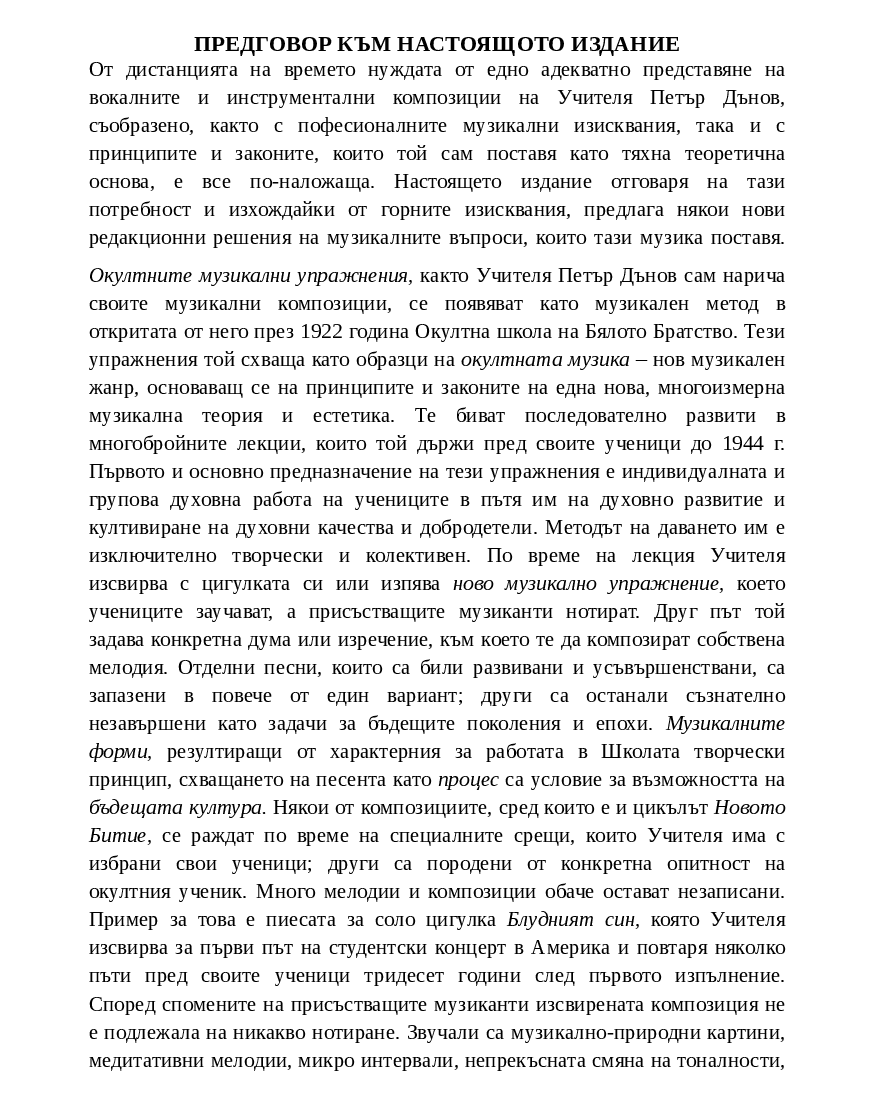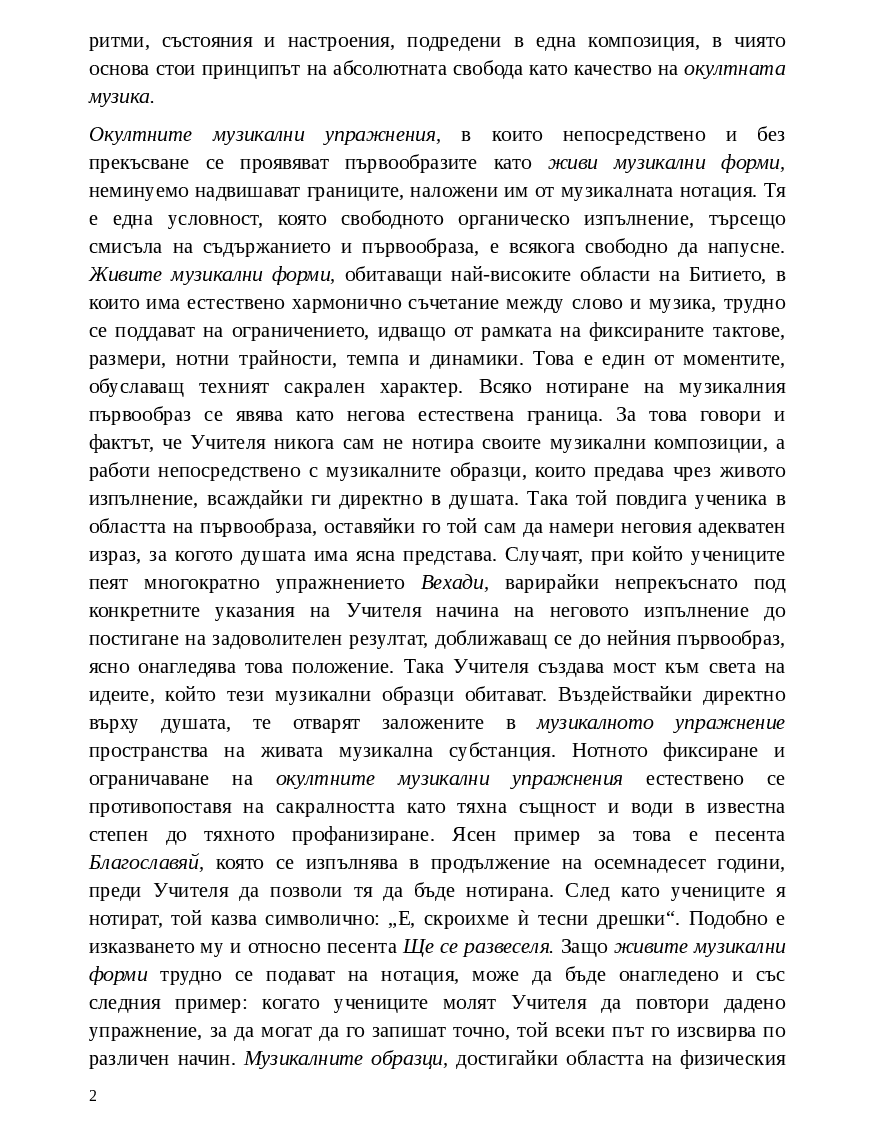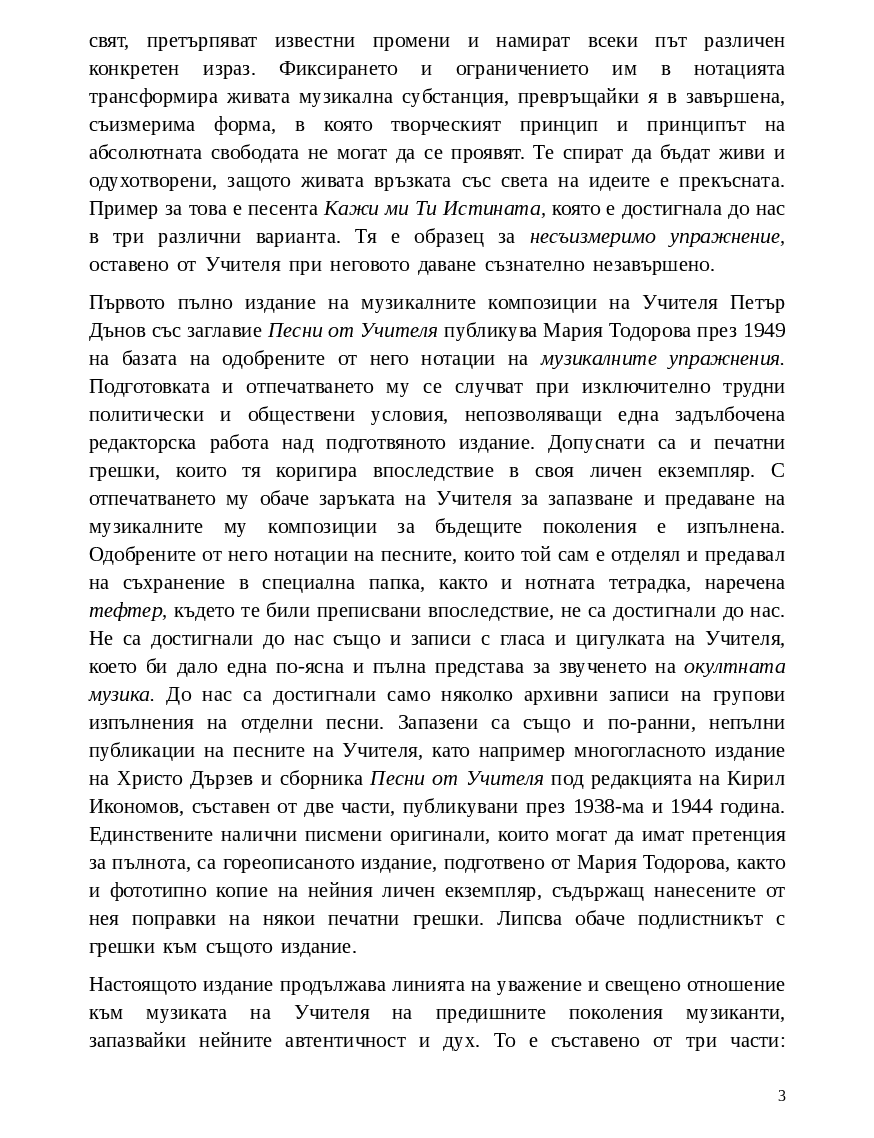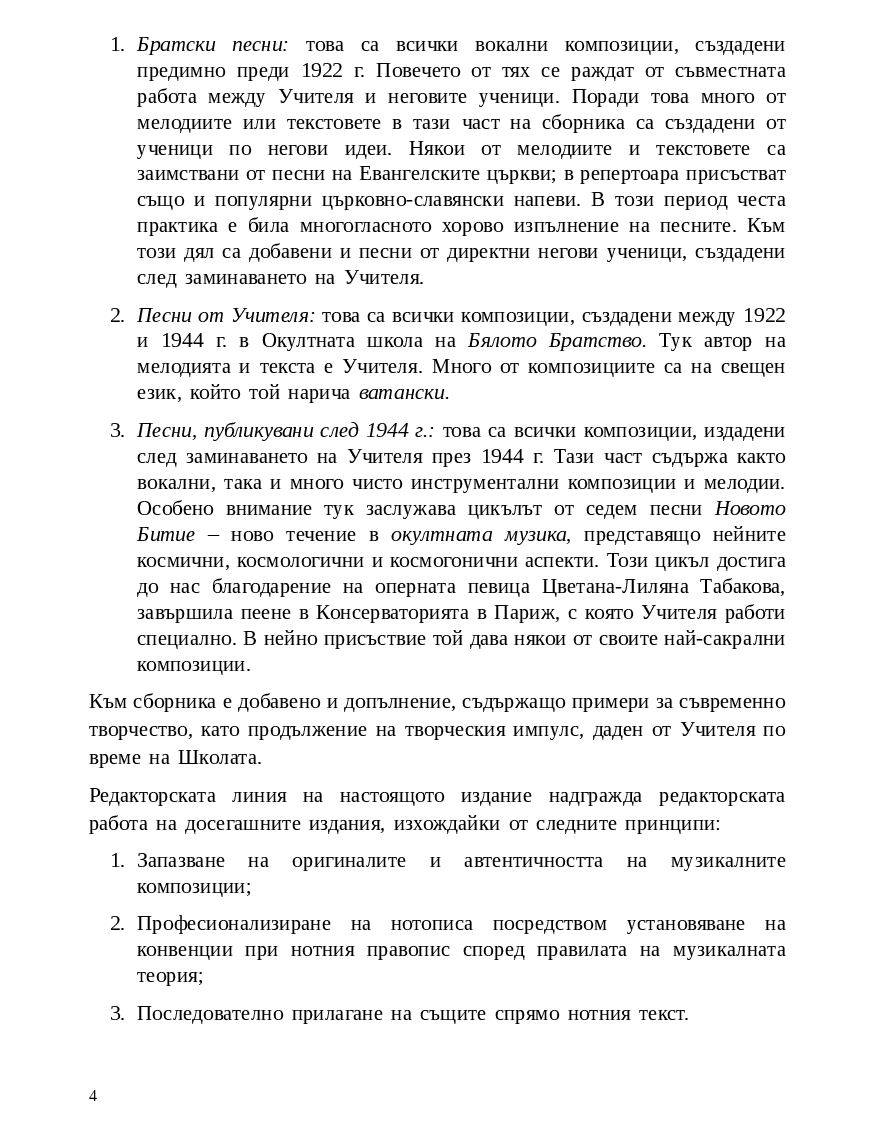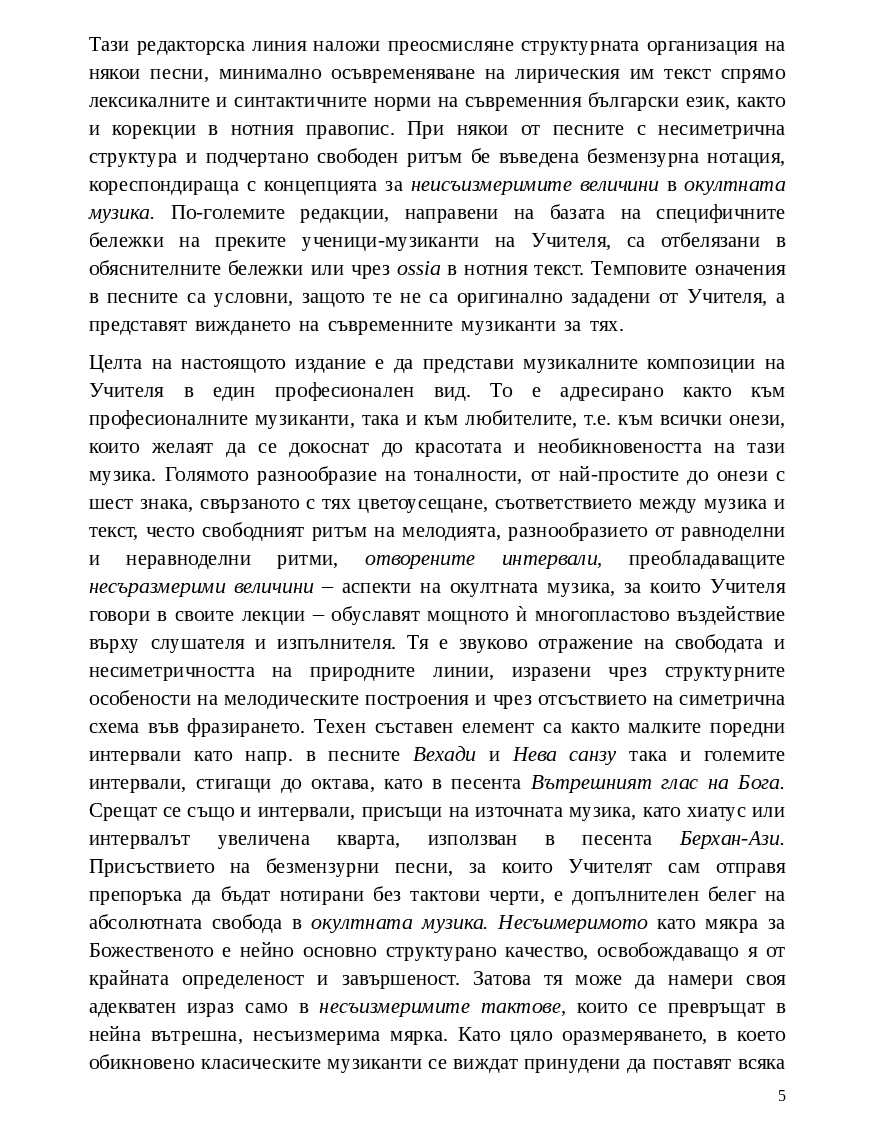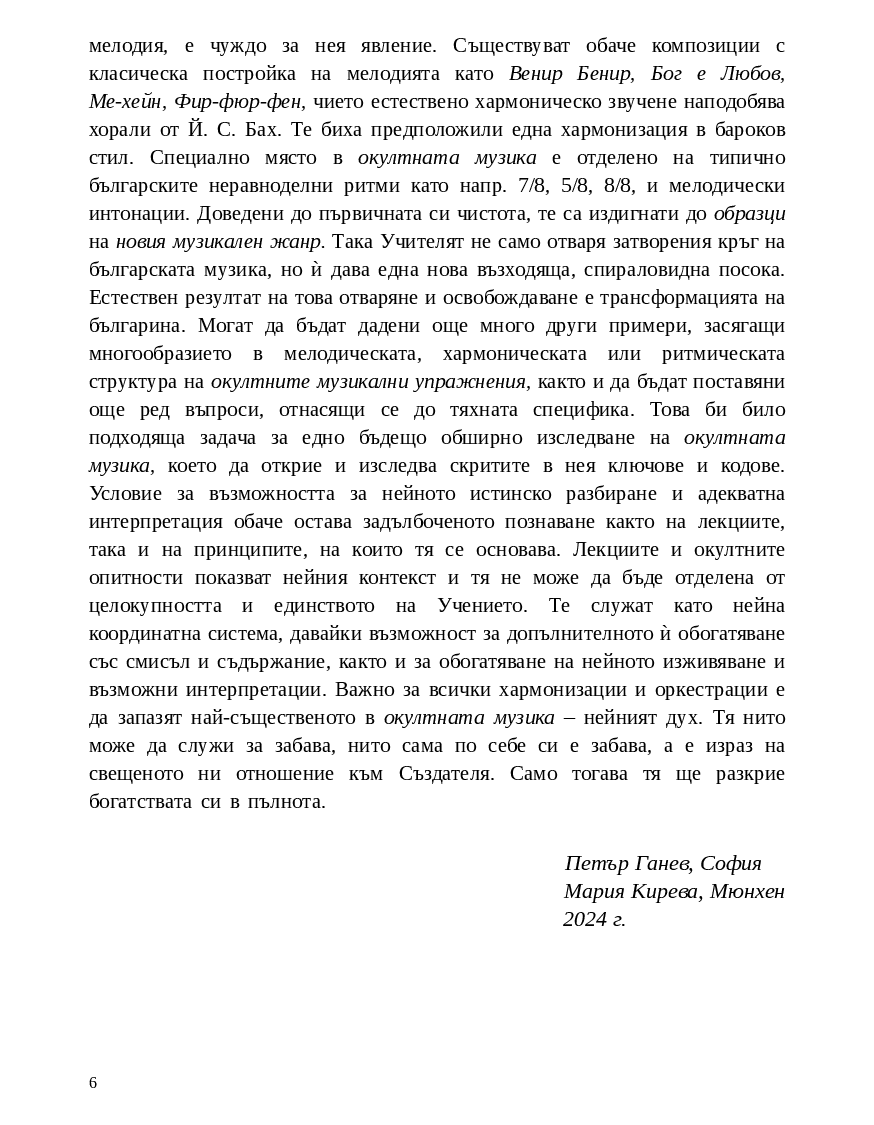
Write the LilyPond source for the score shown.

\version "2.24.2"

% include paper part and global functions
\include "include/globals.ily"

\bookpart {
  \paper {
    print-all-headers = ##f
    print-page-number = ##t
    print-first-page-number = ##f

    % put page numbers on the bottom
    oddHeaderMarkup = \markup ""
    evenHeaderMarkup = \markup ""
    oddFooterMarkup = \markup
    \fill-line {
      ""
      \if \should-print-page-number \fromproperty #'page:page-number-string
    }
    evenFooterMarkup = \markup
    \fill-line {
      \if \should-print-page-number \fromproperty #'page:page-number-string
      ""
    }

    left-margin = 1.5\cm
    right-margin = 1.5\cm
    top-margin = 1.6\cm
    bottom-margin = 1.2\cm
    ragged-bottom = ##t % do not spread the staves to fill the whole vertical space


  }

  \tocItem \markup "Предговор към настоящото издание"
  \markup \fontsize  #+3 { \fill-line \bold {"ПРЕДГОВОР КЪМ НАСТОЯЩОТО ИЗДАНИЕ"} }



  \markup \fontsize #+2.5 {
    \vspace #0.5  \override #'(baseline-skip . 2.7)


    \justify {

      От дистанцията на времето нуждата от едно адекватно представяне на вокалните и инструментални композиции на Учителя Петър Дънов, съобразено, както с пофесионалните музикални изисквания, така и с принципите и законите, които той сам поставя като тяхна теоретична основа, е все по-наложаща. Настоящето издание отговаря на тази потребност и изхождайки от горните изисквания, предлага някои нови редакционни решения на музикалните въпроси, които тази музика поставя.
      %Настоящият сборник съдържа вокални и инструментални композиции от Учителя Петър Константинов Дънов – Беинса Дуно (1864 – 1944) и от негови ученици. Изданието представлява четвърто преработено и допълнено издание на сборника \italic"Песни" \italic"от" \italic"Учителя," отпечатан през 1949 г. в София под редакцията на Мария Тодорова. За основа на настоящото издание послужи последното, трето издание на \italic"Песни" \italic"от" \italic"Учителя," от 2012 г.
    }
  }


  \markup \fontsize #+2.5 {
    \vspace #0.9  \override #'(baseline-skip . 2.7)
    \justify {
      \italic {Окултните} \italic {музикални} \italic {упражнения,} както Учителя Петър Дънов сам нарича своите музикални композиции, се появяват като музикален метод в откритата от него през 1922 година Окултна школа на Бялото Братство. Тези упражнения той схваща като образци на \italic {окултната} \italic {музика} – нов музикален жанр, основаващ се на принципите и законите на една нова, многоизмерна музикална теория и естетика. Те биват последователно развити в многобройните лекции, които той държи пред своите ученици до 1944 г. Първото и основно предназначение на тези упражнения е индивидуалната и групова духовна работа на учениците в пътя им на духовно развитие и култивиране на духовни качества и добродетели. Методът на даването им е изключително творчески и колективен. По време на лекция Учителя изсвирва с цигулката си или изпява \italic {ново} \italic {музикално} \italic {упражнение,} което учениците заучават, а присъстващите музиканти нотират. Друг път той задава конкретна дума или  изречение, към което те да композират собствена мелодия. Отделни песни, които са били развивани и усъвършенствани, са запазени в повече от един вариант; други са останали съзнателно незавършени като задачи за бъдещите поколения и епохи. \italic {Музикалните} \italic {форми,} резултиращи от характерния за работата в Школата творчески принцип, схващането на песента като \italic {процес} са условие за възможността на \italic {бъдещата} \italic {култура.} Някои от композициите, сред които е и цикълът \italic {Новото} \italic {Битие,} се раждат по време на специалните срещи, които Учителя има с избрани свои ученици; други са породени от конкретна опитност на окултния ученик. Много мелодии и композиции обаче остават незаписани.  Пример за това е пиесата за соло цигулка \italic {Блудният} \italic {син,} която Учителя изсвирва за първи път на студентски концерт в Америка и повтаря няколко пъти пред своите ученици тридесет години след първото изпълнение. Според спомените на присъстващите музиканти  изсвирената композиция не е подлежала на никакво нотиране. Звучали са музикално-природни картини, медитативни мелодии, микро интервали, непрекъсната смяна на тоналности,
    }
  }


  \markup \fontsize #+2.5 {
    \override #'(baseline-skip . 2.7)
    \justify {
      ритми, състояния и настроения, подредени в една композиция, в чиято основа стои принципът на абсолютната свобода като качество на \italic{окултната} \italic {музика.}
    }
  }


  \markup \fontsize #+2.5 {
    \vspace #0.9  \override #'(baseline-skip . 2.7)
    \justify {
      \italic{Окултните} \italic{музикални} \italic{упражнения,} в които непосредствено и без прекъсване се проявяват първообразите като \italic{живи} \italic{музикални} \italic{форми,} неминуемо надвишават границите, наложени им от музикалната нотация. Тя е една условност, която свободното органическо изпълнение, търсещо смисъла на съдържанието и първообраза, е всякога свободно да напусне.  \italic{Живите} \italic{музикални} \italic{форми,} обитаващи най-високите области на Битието, в които има естествено хармонично съчетание между слово и музика, трудно се поддават на ограничението, идващо от рамката на фиксираните тактове, размери, нотни трайности, темпа и динамики. Това е един от моментите, обуславащ техният сакрален характер. Всяко нотиране на музикалния първообраз се явява като негова естествена граница. За това говори и фактът, че Учителя никога сам не нотира своите музикални композиции, а работи непосредствено с  музикалните образци, които предава чрез живото изпълнение, всаждайки ги директно в душата. Така той  повдига ученика в областта на първообраза, оставяйки го той сам да намери неговия адекватен израз, за когото душата има ясна представа. Случаят, при който учениците пеят многократно упражнението \italic{Вехади,} варирайки непрекъснато под конкретните указания на Учителя начина на неговото изпълнение до постигане на задоволителен резултат, доближаващ се до нейния първообраз, ясно онагледява това положение. Така Учителя създава мост към света на идеите, който тези музикални образци обитават. Въздействайки директно върху душата, те отварят заложените в \italic{музикалното} \italic{упражнение} пространства на живата музикална субстанция. Нотното фиксиране и ограничаване на \italic{окултните} \italic{музикални} \italic{упражнения} естествено се противопоставя на сакралността като тяхна същност и води в известна степен до тяхното профанизиране. Ясен пример за това е песента \italic{Благославяй,} която се изпълнява в продължение на осемнадесет години, преди Учителя да позволи тя да бъде нотирана. След като учениците я нотират, той казва символично: „Е, скроихме ѝ тесни дрешки“. Подобно е изказването му и относно песента \italic{Ще} \italic{се }\italic{развеселя.} Защо \italic{живите} \italic{музикални} \italic{форми} трудно се подават на нотация, може да бъде онагледено и със следния пример: когато учениците молят Учителя да повтори дадено упражнение, за да могат да го запишат точно, той всеки път го изсвирва по различен начин. \italic{Музикалните} \italic{образци,} достигайки областта на физическия

    }
  }


  \markup \fontsize #+2.5 {
    \override #'(baseline-skip . 2.7)
    \justify {

      свят, претърпяват известни промени и намират всеки път различен конкретен израз. Фиксирането и ограничението им в нотацията трансформира живата музикална субстанция, превръщайки я в завършена, съизмерима форма, в която творческият принцип и принципът на абсолютната свободата не могат да се проявят. Те спират да бъдат живи и одухотворени, защото живата връзката със света на идеите е прекъсната. Пример за това е песента \italic{Кажи ми Ти Истината,} която е достигнала до нас в три различни варианта. Тя е образец за \italic{несъизмеримо упражнение,} оставено от Учителя при неговото даване съзнателно незавършено.
    }
  }
  \markup \fontsize #+2.5 {
    \vspace #0.9  \override #'(baseline-skip . 2.7)
    \justify {
      Първото пълно издание на музикалните композиции на Учителя Петър Дънов със заглавие \italic {Песни} \italic {от} \italic {Учителя} публикува Мария Тодорова през 1949 на базата на одобрените от него нотации на \italic {музикалните} \italic {упражнения.} Подготовката и отпечатването му се случват при изключително трудни политически и обществени условия, непозволяващи една задълбочена редакторска работа над подготвяното издание. Допуснати са и печатни грешки, които тя коригира впоследствие в своя личен екземпляр. С отпечатването му обаче заръката на Учителя за запазване и предаване на музикалните му композиции за бъдещите поколения е изпълнена. Одобрените от него нотации на песните, които той сам е отделял и предавал на съхранение в специална папка, както и нотната тетрадка, наречена \italic {тефтер,} където те били преписвани впоследствие, не са достигнали до нас. Не са достигнали до нас също и записи с гласа и цигулката на Учителя, което би дало една по-ясна и пълна представа за звученето на \italic {окултната} \italic {музика.} До нас са достигнали само няколко архивни записи на групови изпълнения на отделни песни. Запазени са също и по-ранни, непълни публикации на песните на Учителя, като например многогласното издание на Христо Дързев и сборника \italic {Песни} \italic {от} \italic {Учителя} под редакцията на Кирил Икономов, съставен от две части, публикувани през 1938-ма и 1944 година. Единствените налични писмени оригинали, които могат да имат претенция за пълнота, са гореописаното издание, подготвено от Мария Тодорова, както и фототипно копие на нейния личен екземпляр, съдържащ нанесените от нея поправки на някои печатни грешки. Липсва обаче подлистникът с грешки към същото издание.
    }
  }


  \markup \fontsize #+2.5 {
    \vspace #0.9  \override #'(baseline-skip . 2.7)
    \justify {
      Настоящото издание продължава линията на  уважение и свещено отношение към музиката на Учителя на предишните поколения музиканти, \justify-line {запазвайки нейните автентичност и дух. То е съставено от три части:}
    }
  }


  \markup \override #'(line-width . 62.5) \fontsize  #+2.5 {
    \override #'(baseline-skip . 2.5) \column {
      "    1."
    }
    \hspace #0.5
    \override #'(baseline-skip . 2.5) \column {
      \justify {
        \italic {Братски песни:  } това са всички вокални композиции, създадени предимно преди 1922 г. Повечето от тях се раждат от съвместната работа между Учителя и неговите ученици. Поради това много от мелодиите или текстовете в тази част на сборника са създадени от ученици по негови идеи. Някои от мелодиите и текстовете са заимствани от песни на Евангелските църкви; в репертоара присъстват също и популярни църковно-славянски напеви. В този период честа практика е била многогласното хорово изпълнение на песните. Към този дял са добавени и песни от директни негови ученици, създадени след заминаването на Учителя.
      }
    }
  }

  \markup \override #'(line-width . 62.5) \fontsize  #+2.5 {
    \vspace #0.9  \override #'(baseline-skip . 2.5) \column {
      "    2."
    }
    \hspace #0.5
    \override #'(baseline-skip . 2.5) \column {
      \justify {
        \italic { Песни от Учителя: } това са всички композиции, създадени между 1922 и 1944 г. в Окултната школа на \italic {Бялото}
        \italic {Братство.} Тук автор на мелодията и текста е Учителя. Много от композициите са на свещен език, който той
        нарича \italic {ватански.}
      }
    }
  }

  \markup \override #'(line-width . 62.5) \fontsize  #+2.5 {
    \vspace #0.9  \override #'(baseline-skip . 2.5) \column {
      "    3."
    }
    \hspace #0.5
    \override #'(baseline-skip . 2.5) \column {
      \justify {
        \italic {Песни, публикувани след 1944 г.:  } това са всички композиции, издадени след заминаването на Учителя през 1944 г.
        Тази част съдържа както вокални, така и много чисто инструментални композиции и мелодии. Особено внимание тук
        заслужава цикълът от седем песни \italic {Новото} \italic{Битие} – ново течение в \italic {окултната} \italic {музика,} представящо нейните космични, космологични и космогонични аспекти. Този цикъл достига до нас благодарение на оперната певица Цветана-Лиляна Табакова, завършила пеене в Консерваторията в Париж, с която Учителя работи специално. В нейно присъствие той дава някои от своите най-сакрални композиции.
      }
    }
  }
  \markup \fontsize #+2.5 {
    \vspace #0.9  \override #'(baseline-skip . 2.7)
    \justify {
      Към сборника е добавено и допълнение, съдържащо примери за съвременно творчество, като продължение на творческия импулс, даден от Учителя по време на Школата.
    }
  }
  \markup \fontsize #+2.5 {
    \vspace #0.9  \override #'(baseline-skip . 2.7)
    \justify {
      Редакторската линия на настоящото издание надгражда редакторската работа на досегашните издания, изхождайки
      от следните принципи:
    }
  }

  \markup \override #'(line-width . 62.5) \fontsize  #+2.5 {
    \vspace #0.9  \override #'(baseline-skip . 2.5) \column {
      "    1."
    }
    \hspace #0.5
    \override #'(baseline-skip . 2.5) \column {
      \justify {
        Запазване на оригиналите и автентичността на музикалните композиции;
      }
    }
  }

  \markup \override #'(line-width . 62.5) \fontsize  #+2.5 {
    \vspace #0.9  \override #'(baseline-skip . 2.5) \column {
      "    2."
    }
    \hspace #0.5
    \override #'(baseline-skip . 2.5) \column {
      \justify {
        Професионализиране на нотописа посредством установяване на конвенции при нотния правопис според правилата на музикалната теория;
      }
    }
  }


  \markup \override #'(line-width . 62.5) \fontsize  #+2.5 {
    \vspace #0.9 \override #'(baseline-skip . 2.5) \column {
      "    3."
    }
    \hspace #0.5
    \override #'(baseline-skip . 2.5) \column {
      \justify {
        Последователно прилагане на същите спрямо нотния текст.
      }
    }
  }



  \markup \fontsize #+2.5 {
    \override #'(baseline-skip . 2.7)
    \justify {
      Тази редакторска линия наложи преосмисляне структурната организация на някои песни, минимално осъвременяване на лирическия им текст спрямо лексикалните и синтактичните норми на съвременния български език, както и корекции в нотния правопис. При някои от песните с несиметрична структура и подчертано свободен ритъм бе въведена безмензурна нотация, кореспондираща с концепцията за \italic"неисъизмеримите" \italic"величини" в \italic"окултната" \italic"музика." По-големите редакции, направени на базата на специфичните бележки на преките ученици-музиканти на Учителя, са отбелязани в обяснителните бележки или чрез \italic {ossia} в нотния текст. Темповите означения в песните са условни, защото те не са оригинално зададени от Учителя, а представят виждането на съвременните музиканти за тях.
    }
  }

  \markup \fontsize #+2.5 {
    \vspace #0.9  \override #'(baseline-skip . 2.7)
    \justify {

      Целта на настоящото издание е да представи музикалните композиции на Учителя в един професионален вид. То е адресирано както към професионалните музиканти, така и към любителите, т.е. към всички онези, които желаят да се докоснат до красотата и необикновеността на тази музика. Голямото разнообразие на тоналности, от най-простите до онези с шест знака, свързаното с тях цветоусещане, съответствието между музика и текст, често свободният ритъм на мелодията, разнообразието от равноделни и неравноделни ритми, \italic {отворените} \italic {интервали,} преобладаващите \italic {несъразмерими} \italic {величини} – аспекти на окултната музика, за които Учителя говори в своите лекции – обуславят мощното ѝ многопластово въздействие върху слушателя и изпълнителя. Тя е звуково отражение на свободата и несиметричността на природните линии, изразени чрез структурните особености на мелодическите построения и чрез отсъствието на симетрична схема във фразирането. Техен съставен елемент са както малките поредни интервали като напр. в песните \italic {Вехади} и \italic {Нева санзу} така и големите интервали, стигащи до октава, като в песента \italic {Вътрешният глас на Бога.} Срещат се също и интервали, присъщи на източната музика, като хиатус или интервалът увеличена кварта, използван в песента \italic {Берхан-Ази.} Присъствието на безмензурни песни, за които Учителят сам отправя препоръка да бъдат нотирани без тактови черти, е допълнителен белег на абсолютната свобода в \italic {окултната} \italic {музика.} \italic {Несъимеримото} като мякра за Божественото е нейнo основно структурано качество, освобождаващо я от крайната определеност и завършеност. Затова тя може да намери своя адекватен израз само в \italic {несъизмеримите} \italic {тактове,} които се превръщат в нейна вътрешна, несъизмерима мярка. Като цяло оразмеряването, в което обикновено класическите музиканти се виждат принудени да поставят всяка
    }
  }

  \markup \fontsize #+2.5 {
    \vspace #0.9  \override #'(baseline-skip . 2.7)
    \justify {
      мелодия, е чуждо за нея явление. Съществуват обаче композиции с класическа постройка на мелодията като \italic {Венир Бенир,} \italic {Бог е Любов,} \italic {Ме-хейн,} \italic {Фир-фюр-фен,} чието естествено  хармоническо звучене наподобява хорали от Й. С. Бах. Те биха предположили една хармонизация в бароков стил. Специално място в \italic {окултната} \italic {музика} е отделено на типично българските неравноделни ритми като напр. 7/8, 5/8, 8/8, и мелодически интонации. Доведени до първичната си чистота, те са издигнати до \italic {образци} на \italic {новия} \italic {музикален} \italic {жанр.} Така Учителят не само отваря затворения кръг на българската музика, но ѝ дава една нова възходяща, спираловидна посока. Естествен резултат на това отваряне и освобождаване е трансформацията на българина. Могат да бъдат дадени още много други примери, засягащи многообразието в мелодическата, хармоническата или ритмическата структура на \italic {окултните} \italic {музикални} \italic {упражнения,} както и да бъдат поставяни още ред въпроси, отнасящи се до тяхната специфика. Това би било подходяща задача за едно бъдещо обширно изследване на \italic {окултната} \italic {музика,} което да открие и изследва скритите в нея ключове и кодове. Условие за възможността за нейното истинско разбиране и адекватна интерпретация обаче остава задълбоченото познаване както на лекциите, така и на принципите, на които тя се основава. Лекциите и окултните опитности показват нейния контекст и тя не може да бъде отделена от целокупността и единството на Учението. Те служат като нейна координатна система, давайки възможност за допълнителното ѝ обогатяване със смисъл и съдържание, както и за обогатяване на нейното изживяване и възможни интерпретации. Важно за всички хармонизации и оркестрации е да запазят най-същественото в \italic {окултната} \italic {музика} – нейният дух. Тя нито може да служи за забава, нито сама по себе си е забава, а е израз на свещеното ни отношение към Създателя. Само тогава тя ще разкрие богатствата си в пълнота.




    }
  }


  \markup \fontsize #+3 \raise #0 \override #'(baseline-skip . 2.7) {
    \column {
      \line {"  "}
      \line {"  "}
      \fill-line { "" ""  \italic {"Петър Ганев, София    "} }
      \fill-line { "" ""  \italic {"Мария Кирева, Мюнхен"} }
      \fill-line { "" ""  \italic {"2024 г.                            "} }
    }
  }


} % bookpart



% Più mosso
% „Weiße Bruderschaft“

% принципа на вариантността, принципа на нефиксираносста, принципа на свободата, принципа на живота който тече  нефиксираната гъвкава музикална субстанция, отразяваща живия живот. радикално различни приниципи в комуникацията с музиката и комуникацията с музиката.
